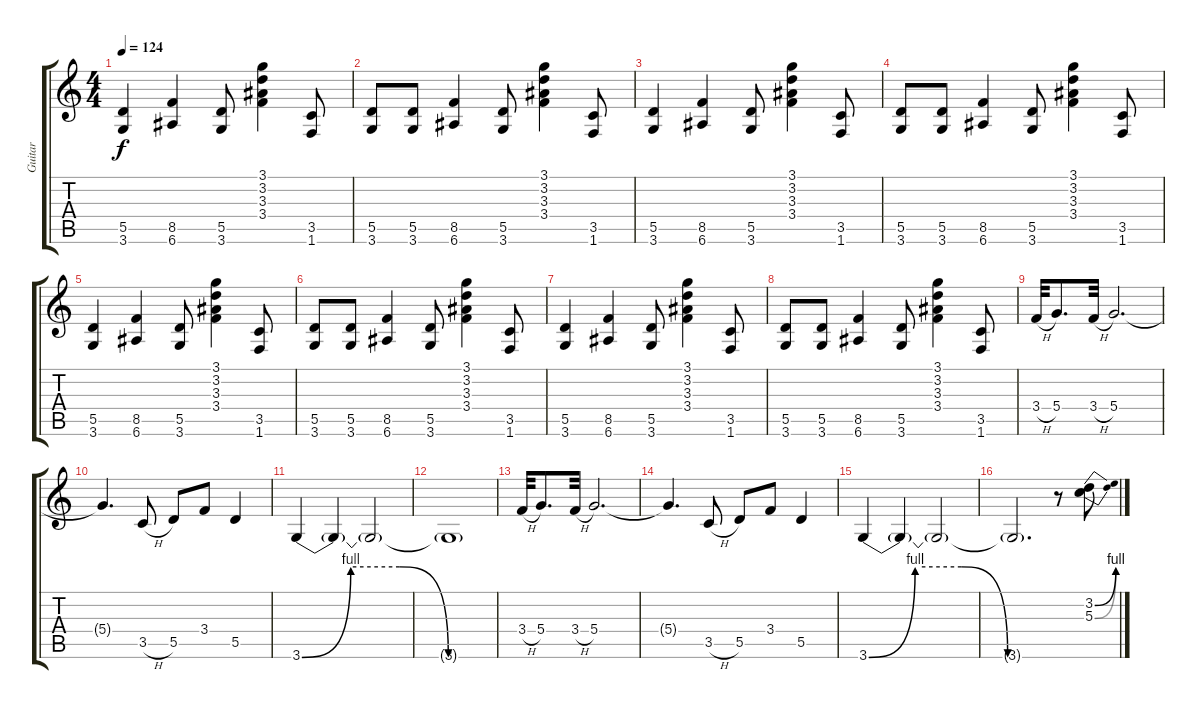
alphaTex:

\track ("Guitar" "Guitar") {instrument overdrivenguitar}
\staff {score tabs}
\tuning (E4 B3 G3 D3 A2 E2) {hide}
\ts (4 4)
\tempo 124
\clef g2
\ks c
(5.5 3.6).4{dy f} (8.5 6.6).4 (5.5 3.6).8 (3.1 3.2 3.3 3.4).4 (3.5 1.6).8 |
(5.5 3.6).8 (5.5 3.6).8 (8.5 6.6).4 (5.5 3.6).8 (3.1 3.2 3.3 3.4).4 (3.5 1.6).8 |
(5.5 3.6).4 (8.5 6.6).4 (5.5 3.6).8 (3.1 3.2 3.3 3.4).4 (3.5 1.6).8 |
(5.5 3.6).8 (5.5 3.6).8 (8.5 6.6).4 (5.5 3.6).8 (3.1 3.2 3.3 3.4).4 (3.5 1.6).8 |
(5.5 3.6).4 (8.5 6.6).4 (5.5 3.6).8 (3.1 3.2 3.3 3.4).4 (3.5 1.6).8 |
(5.5 3.6).8 (5.5 3.6).8 (8.5 6.6).4 (5.5 3.6).8 (3.1 3.2 3.3 3.4).4 (3.5 1.6).8 |
(5.5 3.6).4 (8.5 6.6).4 (5.5 3.6).8 (3.1 3.2 3.3 3.4).4 (3.5 1.6).8 |
(5.5 3.6).8 (5.5 3.6).8 (8.5 6.6).4 (5.5 3.6).8 (3.1 3.2 3.3 3.4).4 (3.5 1.6).8 |
3.4{h}.32 5.4.8{d} 3.4{h}.32 5.4.2{d} |
5.4{t}.4{d} 3.5{h}.8 5.5.8 3.4.8 5.5.4 |
3.6{be (custom 0 0 15 4 30 4 45 0 60 0)}.4 3.6{t}.4 3.6{t}.2 |
3.6{t}.1 |
3.4{h}.32 5.4.8{d} 3.4{h}.32 5.4.2{d} |
5.4{t}.4{d} 3.5{h}.8 5.5.8 3.4.8 5.5.4 |
3.6{be (custom 0 0 15 4 30 4 45 0 60 0)}.4 3.6{t}.4 3.6{t}.2 |
3.6{t}.2{d} r.8 (3.2{be (bend 0 0 60 4)} 5.3{be (bend 0 0 60 4)}).8
